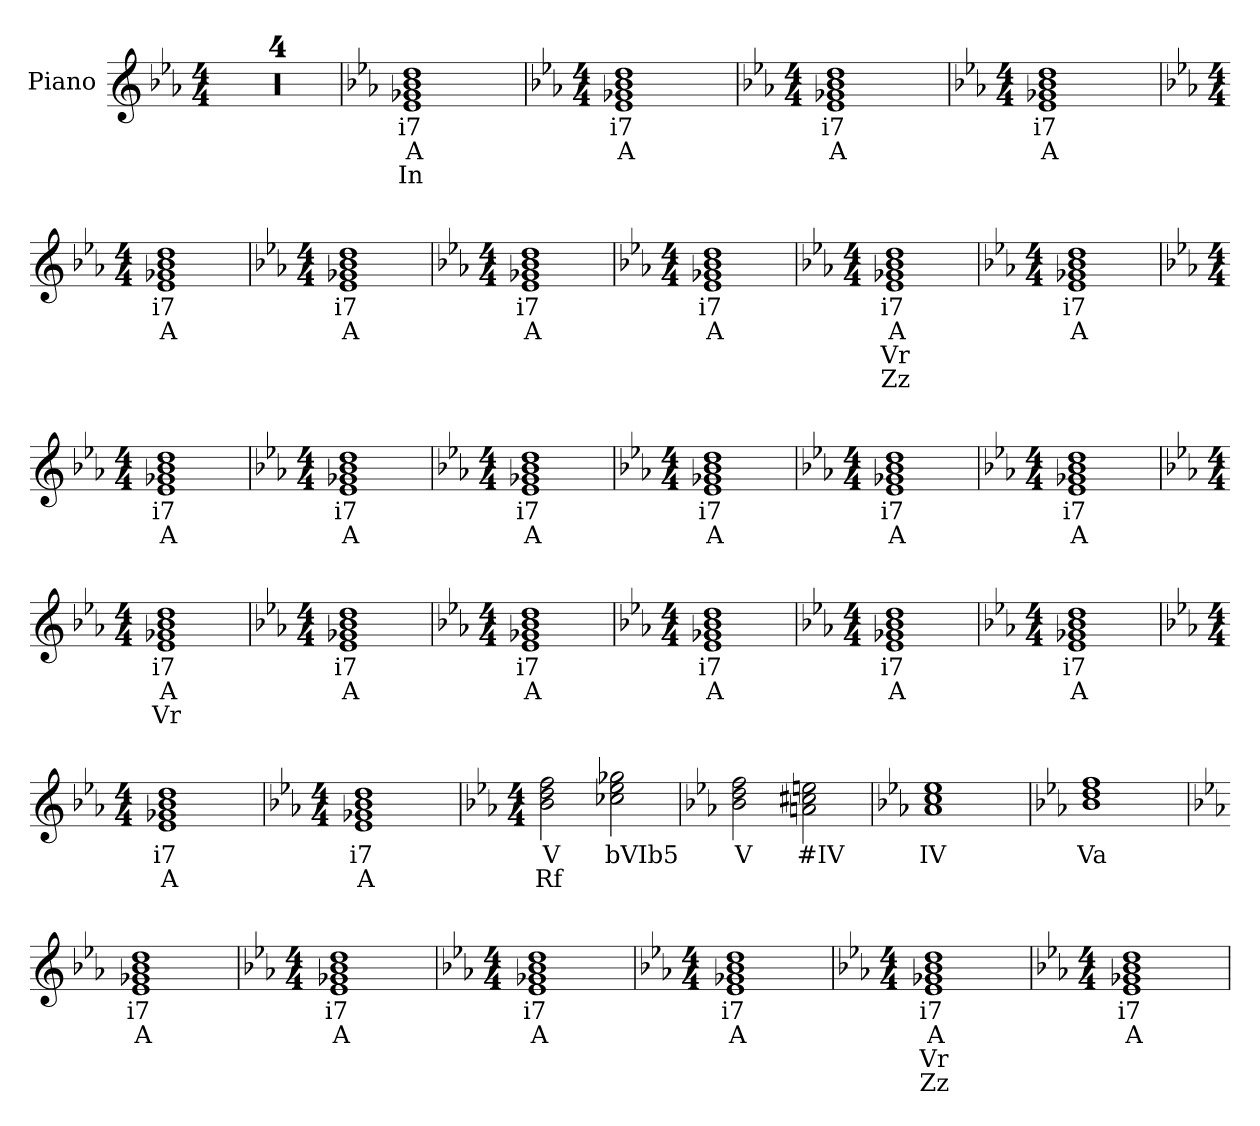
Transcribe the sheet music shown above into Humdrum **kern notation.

**kern	**text	**text	**text	**text
*part1	*part1	*part1	*part1	*part1
*staff1	*staff1	*staff1	*staff1	*staff1
*I"Piano	*	*	*	*
*I'Pno	*	*	*	*
*k[b-e-a-]	*	*	*	*
*E-:	*	*	*	*
*M4/4	*	*	*	*
=	=	=	=	=
1r	.	.	.	.
=	=	=	=	=
*k[b-e-a-]	*	*	*	*
*E-:	*	*	*	*
*M4/4	*	*	*	*
1r	.	.	.	.
=	=	=	=	=
*k[b-e-a-]	*	*	*	*
*E-:	*	*	*	*
*M4/4	*	*	*	*
1r	.	.	.	.
=	=	=	=	=
*k[b-e-a-]	*	*	*	*
*E-:	*	*	*	*
*M4/4	*	*	*	*
1r	.	.	.	.
=	=	=	=	=
*k[b-e-a-]	*	*	*	*
*E-:	*	*	*	*
1e- 1g-X 1b- 1dd	i7	A	In	.
=	=	=	=	=
*k[b-e-a-]	*	*	*	*
*E-:	*	*	*	*
*M4/4	*	*	*	*
1e- 1g-X 1b- 1dd	i7	A	.	.
=	=	=	=	=
*k[b-e-a-]	*	*	*	*
*E-:	*	*	*	*
*M4/4	*	*	*	*
1e- 1g-X 1b- 1dd	i7	A	.	.
=	=	=	=	=
*k[b-e-a-]	*	*	*	*
*E-:	*	*	*	*
*M4/4	*	*	*	*
1e- 1g-X 1b- 1dd	i7	A	.	.
=	=	=	=	=
*k[b-e-a-]	*	*	*	*
*E-:	*	*	*	*
*M4/4	*	*	*	*
1e- 1g-X 1b- 1dd	i7	A	.	.
=	=	=	=	=
*k[b-e-a-]	*	*	*	*
*E-:	*	*	*	*
*M4/4	*	*	*	*
1e- 1g-X 1b- 1dd	i7	A	.	.
=	=	=	=	=
*k[b-e-a-]	*	*	*	*
*E-:	*	*	*	*
*M4/4	*	*	*	*
1e- 1g-X 1b- 1dd	i7	A	.	.
=	=	=	=	=
*k[b-e-a-]	*	*	*	*
*E-:	*	*	*	*
*M4/4	*	*	*	*
1e- 1g-X 1b- 1dd	i7	A	.	.
=	=	=	=	=
*k[b-e-a-]	*	*	*	*
*E-:	*	*	*	*
*M4/4	*	*	*	*
1e- 1g-X 1b- 1dd	i7	A	Vr	Zz
=	=	=	=	=
*k[b-e-a-]	*	*	*	*
*E-:	*	*	*	*
*M4/4	*	*	*	*
1e- 1g-X 1b- 1dd	i7	A	.	.
=	=	=	=	=
*k[b-e-a-]	*	*	*	*
*E-:	*	*	*	*
*M4/4	*	*	*	*
1e- 1g-X 1b- 1dd	i7	A	.	.
=	=	=	=	=
*k[b-e-a-]	*	*	*	*
*E-:	*	*	*	*
*M4/4	*	*	*	*
1e- 1g-X 1b- 1dd	i7	A	.	.
=	=	=	=	=
*k[b-e-a-]	*	*	*	*
*E-:	*	*	*	*
*M4/4	*	*	*	*
1e- 1g-X 1b- 1dd	i7	A	.	.
=	=	=	=	=
*k[b-e-a-]	*	*	*	*
*E-:	*	*	*	*
*M4/4	*	*	*	*
1e- 1g-X 1b- 1dd	i7	A	.	.
=	=	=	=	=
*k[b-e-a-]	*	*	*	*
*E-:	*	*	*	*
*M4/4	*	*	*	*
1e- 1g-X 1b- 1dd	i7	A	.	.
=	=	=	=	=
*k[b-e-a-]	*	*	*	*
*E-:	*	*	*	*
*M4/4	*	*	*	*
1e- 1g-X 1b- 1dd	i7	A	.	.
=	=	=	=	=
*k[b-e-a-]	*	*	*	*
*E-:	*	*	*	*
*M4/4	*	*	*	*
1e- 1g-X 1b- 1dd	i7	A	Vr	.
=	=	=	=	=
*k[b-e-a-]	*	*	*	*
*E-:	*	*	*	*
*M4/4	*	*	*	*
1e- 1g-X 1b- 1dd	i7	A	.	.
=	=	=	=	=
*k[b-e-a-]	*	*	*	*
*E-:	*	*	*	*
*M4/4	*	*	*	*
1e- 1g-X 1b- 1dd	i7	A	.	.
=	=	=	=	=
*k[b-e-a-]	*	*	*	*
*E-:	*	*	*	*
*M4/4	*	*	*	*
1e- 1g-X 1b- 1dd	i7	A	.	.
=	=	=	=	=
*k[b-e-a-]	*	*	*	*
*E-:	*	*	*	*
*M4/4	*	*	*	*
1e- 1g-X 1b- 1dd	i7	A	.	.
=	=	=	=	=
*k[b-e-a-]	*	*	*	*
*E-:	*	*	*	*
*M4/4	*	*	*	*
1e- 1g-X 1b- 1dd	i7	A	.	.
=	=	=	=	=
*k[b-e-a-]	*	*	*	*
*E-:	*	*	*	*
*M4/4	*	*	*	*
1e- 1g-X 1b- 1dd	i7	A	.	.
=	=	=	=	=
*k[b-e-a-]	*	*	*	*
*E-:	*	*	*	*
*M4/4	*	*	*	*
1e- 1g-X 1b- 1dd	i7	A	.	.
=	=	=	=	=
*k[b-e-a-]	*	*	*	*
*E-:	*	*	*	*
*M4/4	*	*	*	*
2b- 2dd 2ff	V	Rf	.	.
2cc-X 2ee- 2gg-X	bVIb5	.	.	.
=	=	=	=	=
*k[b-e-a-]	*	*	*	*
*E-:	*	*	*	*
2b- 2dd 2ff	V	.	.	.
2an 2cc#X 2een	#IV	.	.	.
=	=	=	=	=
*k[b-e-a-]	*	*	*	*
*E-:	*	*	*	*
1a- 1cc 1ee-	IV	.	.	.
=	=	=	=	=
*k[b-e-a-]	*	*	*	*
*E-:	*	*	*	*
1b- 1dd 1ff	Va	.	.	.
=	=	=	=	=
*k[b-e-a-]	*	*	*	*
*E-:	*	*	*	*
1e- 1g-X 1b- 1dd	i7	A	.	.
=	=	=	=	=
*k[b-e-a-]	*	*	*	*
*E-:	*	*	*	*
*M4/4	*	*	*	*
1e- 1g-X 1b- 1dd	i7	A	.	.
=	=	=	=	=
*k[b-e-a-]	*	*	*	*
*E-:	*	*	*	*
*M4/4	*	*	*	*
1e- 1g-X 1b- 1dd	i7	A	.	.
=	=	=	=	=
*k[b-e-a-]	*	*	*	*
*E-:	*	*	*	*
*M4/4	*	*	*	*
1e- 1g-X 1b- 1dd	i7	A	.	.
=	=	=	=	=
*k[b-e-a-]	*	*	*	*
*E-:	*	*	*	*
*M4/4	*	*	*	*
1e- 1g-X 1b- 1dd	i7	A	Vr	Zz
=	=	=	=	=
*k[b-e-a-]	*	*	*	*
*E-:	*	*	*	*
*M4/4	*	*	*	*
1e- 1g-X 1b- 1dd	i7	A	.	.
=	=	=	=	=
*-	*-	*-	*-	*-
